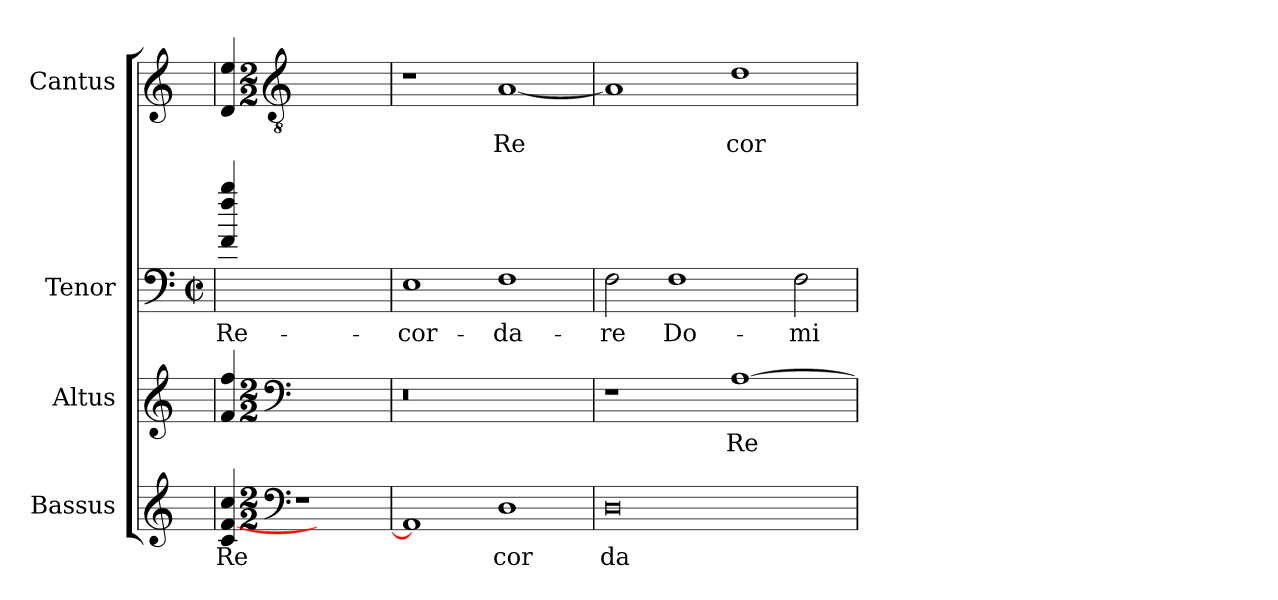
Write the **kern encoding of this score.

**kern	**text	**kern	**text	**kern	**text	**kern	**text
*part4	*part4	*part3	*part3	*part2	*part2	*part1	*part1
*staff4	*staff4	*staff3	*staff3	*staff2	*staff2	*staff1	*staff1
*I"Bassus	*	*I"Altus	*	*I"Tenor	*	*I"Cantus	*
!!LO:PB:g=z
*stria5	*	*stria5	*	*stria5	*	*stria5	*
*	*	*	*	*clefF4	*	*	*
*	*	*	*	*M2/2	*	*	*
*	*	*	*	*met(c|)	*	*	*
=1	=1!	=1	=1!	=1	=1!	=1!	=1!
!	!LO:LY:b:cj	!	!	!	!LO:LY:b:cj	!	!
4cc/ 4c/ [<4f	Re	4ff/ 4f/	.	4bb/ 4f/ 4ff	Re-	4ee/ 4d/	.
*clefF4	*	*clefF4	*	*	*	*clefGv2	*
*M2/2	*	*M2/2	*	*	*	*M2/2	*
*met(c|)	*	*met(c|)	*	*	*	*met(c|)	*
1r	.	1ryy	.	1ryy	.	1ryy	.
=2	=2	=2	=2	=2	=2	=2	=2
!	!	!	!	!	!LO:LY:b:cj	!	!
1AA]	.	0r	.	1E	-cor-	1r	.
!	!LO:LY:b:cj	!	!	!	!LO:LY:b:cj	!	!LO:LY:b:cj
1D	cor	.	.	1F	-da-	[<1A	Re
=3	=3	=3	=3	=3	=3	=3	=3
!	!LO:LY:b:cj	!	!	!	!LO:LY:b:cj	!	!
0D	da	1r	.	2F\	-re	1A]	.
!	!	!	!	!	!LO:LY:b:cj	!	!
.	.	.	.	1F	Do-	.	.
!	!	!	!LO:LY:b:cj	!	!	!	!LO:LY:b:cj
.	.	[>1A	Re-	.	.	1d	cor
!	!	!	!	!	!LO:LY:b:cj	!	!
.	.	.	.	2F\	-mi-	.	.
=	=	=	=	=	=	=	=
*-	*-	*-	*-	*-	*-	*-	*-
